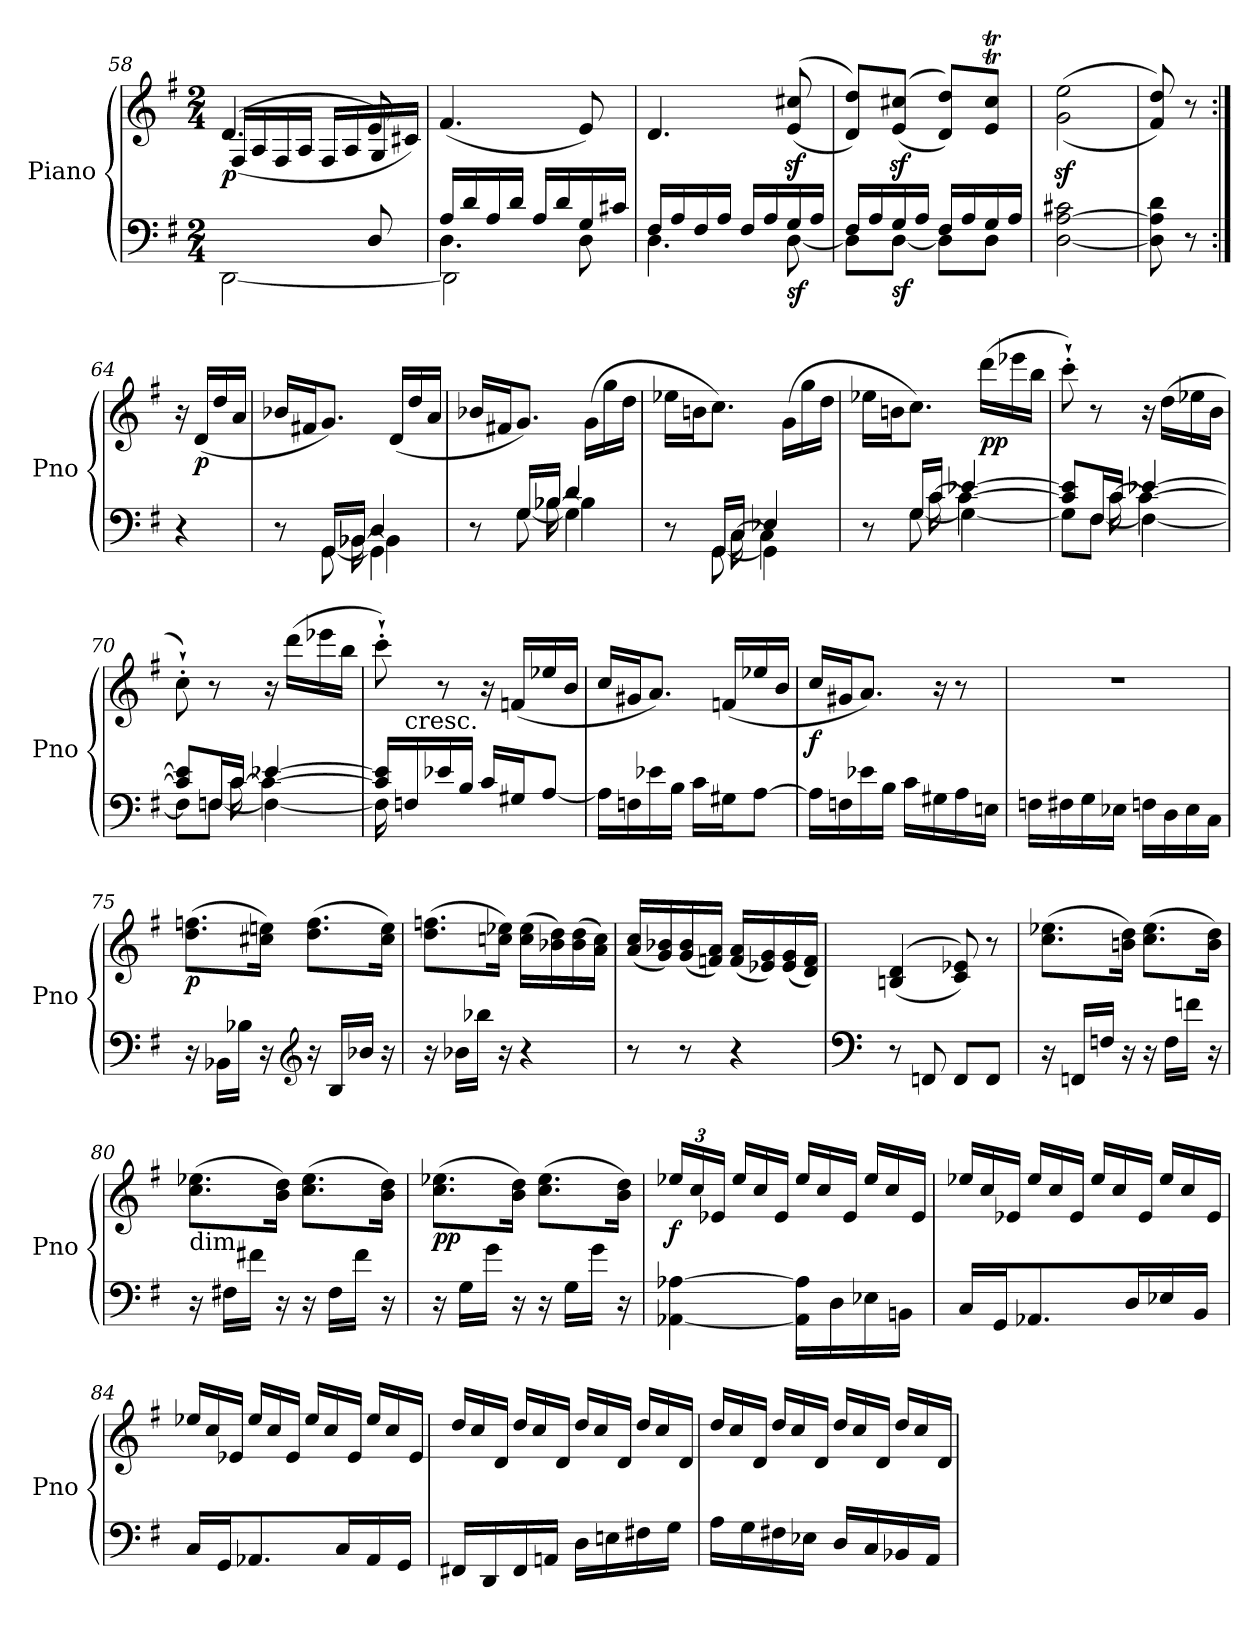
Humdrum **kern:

**kern	**kern	**dynam
*part1	*part1	*part1
*staff2	*staff1	*staff1/2
*I"Piano	*	*
*I'Pno	*	*
*clefF4	*clefG2	*
*k[f#]	*k[f#]	*
*G:	*G:	*
*M2/4	*M2/4	*
=58	=58	=58
*^	*^	*
!	!	!	!	!LO:DY:b
4.ryy	[2DD\	(>4.d/	(>16F#/LL	p
.	.	.	16A/	.
.	.	.	16F#/	.
.	.	.	16A/JJ	.
.	.	.	16F#/LL	.
.	.	.	16A/	.
8D/	.	8e/)	16G/	.
.	.	.	16c#X/JJ)	.
*	*	*v	*v	*
=59	=59	=59	=59
*	*^	*	*
16A/LL	4.D\	2DD\]	(<4.f#/	.
16d/	.	.	.	.
16A/	.	.	.	.
16d/JJ	.	.	.	.
16A/LL	.	.	.	.
16d/	.	.	.	.
16G/	8D\	.	8e/)	.
16c#X/JJ	.	.	.	.
*	*v	*v	*	*
!!LO:LB:g=z
=60	=60	=60	=60
16F#/LL	4.D\	4.d/	.
16A/	.	.	.
16F#/	.	.	.
16A/JJ	.	.	.
16F#/LL	.	.	.
16A/	.	.	.
!	!	!	!LO:DY:b=2
16G/	[8D\	(<(<8e/z< 8cc#X/z<	sf
16A/JJ	.	.	.
=61	=61	=61	=61
16F#/LL	8D\L]	8d/ 8dd/L))	.
16A/	.	.	.
!	!	!	!LO:DY:b=2
16G/	[8D\J	(>(>8e/z< 8cc#X/z<J	sf
16A/JJ	.	.	.
16F#/LL	8D\L]	8d/ 8dd/L))	.
16A/	.	.	.
16G/	8D\J	8e/T 8cc#/TJ	.
16A/JJ	.	.	.
*v	*v	*	*
=62	=62	=62
[2D\ [2A\ 2c#X\	(>(>2g\z< 2ee\z<	.
=63	=63	=63
8D\] 8A\] 8d\	8f#/ 8dd/))	.
8r	8r	.
=64:|!	=64:|!	=64:|!
4r	16r	.
!	!	!LO:DY:b
.	(>16d/LL	p
.	16dd/	.
.	16a/JJ	.
=65	=65	=65
*^	*	*
*	*^	*	*
8r	8ryy	8.ryy	16b-X/LL	.
.	.	.	16f#X/J	.
16GG/LL	[8GG\	.	8.g/J)	.
16BB-X/JJ	.	[16BB-\	.	.
4D/	4GG\]	4BB-\]	.	.
.	.	.	(<16d/LL	.
.	.	.	16dd/	.
.	.	.	16a/JJ	.
=66	=66	=66	=66	=66
8r	8ryy	8.ryy	16b-X/LL	.
.	.	.	16f#X/J	.
16G/LL	[8G\	.	8.g/J)	.
16B-X/JJ	.	[16B-\	.	.
4d/	4G\]	4B-\]	.	.
.	.	.	(>16g\LL	.
.	.	.	16gg\	.
.	.	.	16dd\JJ	.
!!LO:LB:g=z
=67	=67	=67	=67	=67
8r	8ryy	8.ryy	16ee-X\LL	.
.	.	.	16bn\J	.
16GG/LL	[8GG\	.	8.cc\J)	.
16C/JJ	.	[16C\	.	.
4E-X/	4GG\]	4C\]	.	.
.	.	.	(>16g\LL	.
.	.	.	16gg\	.
.	.	.	16dd\JJ	.
=68	=68	=68	=68	=68
8r	8ryy	8.ryy	16ee-X\LL	.
.	.	.	16bn\J	.
16G/LL	[8G\	.	8.cc\J)	.
16c/JJ	.	[16c\	.	.
[4e-X/	4G\_	4c\_	.	.
!	!	!	!	!LO:DY:b
.	.	.	(>16ddd\LL	pp
.	.	.	16eee-X\	.
.	.	.	16bb\JJ	.
=69	=69	=69	=69	=69
8c/] 8e-/]L	8G\L]	8.ryy	8ccc'`\)	.
16F#/L	[8F#\J	.	8r	.
16c/JJ	.	[16c\	.	.
[4e-X/	4F#\_	4c\_	16r	.
.	.	.	(>16dd\LL	.
.	.	.	16ee-X\	.
.	.	.	16b\JJ	.
=70	=70	=70	=70	=70
8c/] 8e-/]L	8F#\L]	8.ryy	8cc'`\)	.
16Fn/L	[8F\J	.	8r	.
16c/JJ	.	[16c\	.	.
[4e-X/	4F\_	4c\_	16r	.
.	.	.	(>16ddd\LL	.
.	.	.	16eee-X\	.
.	.	.	16bb\JJ	.
*	*v	*v	*	*
!!LO:PB:g=z
=71	=71	=71	=71
16c/] 16e-/]LL	16F\]	8ccc'`\)	.
!LO:TX:a:t=cresc.	!	!	!
16Fn/	4..ryy	.	.
16e-X/	.	8r	.
16B/JJ	.	.	.
16c/LL	.	16r	.
16G#X/J	.	(<16fn/LL	.
[8A/J	.	16ee-X/	.
.	.	16b/JJ	.
*v	*v	*	*
=72	=72	=72
16A\LL]	16cc/LL	.
16Fn\	16g#X/J	.
16e-X\	8.a/J)	.
16B\JJ	.	.
16c\LL	.	.
16G#X\J	(<16fn/LL	.
[8A\J	16ee-X/	.
.	16b/JJ	.
=73	=73	=73
!	!	!LO:DY:b
16A\LL]	16cc/LL	f
16Fn\	16g#X/J	.
16e-X\	8.a/J)	.
16B\JJ	.	.
16c\LL	.	.
16G#X\	16r	.
16A\	8r	.
16En\JJ	.	.
=74	=74	=74
16Fn\LL	2r	.
16F#X\	.	.
16G\	.	.
16E-X\JJ	.	.
16Fn\LL	.	.
16D\	.	.
16E-\	.	.
16C\JJ	.	.
!!LO:LB:g=z
=75	=75	=75
!	!	!LO:DY:b
16r	(>8.dd\ 8.ffn\L	p
16BB-X\LL	.	.
16B-X\JJ	.	.
16r	16cc#X\ 16een\Jk)	.
*clefG2	*	*
16r	(>8.dd\ 8.ff\L	.
16B-/LL	.	.
16b-X/JJ	.	.
16r	16cc#\ 16ee\Jk)	.
=76	=76	=76
16r	(>8.dd\ 8.ffn\L	.
16b-X\LL	.	.
16bb-X\JJ	.	.
16r	16ccn\ 16ee-X\Jk)	.
4r	(>16cc\ 16ee-\LL	.
.	16b-X\ 16dd\)	.
.	(>16b-\ 16dd\	.
.	16a\ 16cc\JJ)	.
=77	=77	=77
8r	(<16a/ 16cc/LL	.
.	16g/ 16b-X/)	.
8r	(<16g/ 16b-/	.
.	16fn/ 16a/JJ)	.
4r	(<16f/ 16a/LL	.
.	16e-X/ 16g/)	.
.	(<16e-/ 16g/	.
.	16d/ 16f/JJ)	.
=78	=78	=78
*clefF4	*	*
8r	(<(<4Bn/ 4d/	.
8FFn/	.	.
8FF/L	8c/ 8e-X/))	.
8FF/J	8r	.
!!LO:LB:g=z
=79	=79	=79
16r	(>8.cc\ 8.ee-X\L	.
16FFn/LL	.	.
16Fn/JJ	.	.
16r	16bn\ 16dd\Jk)	.
16r	(>8.cc\ 8.ee-\L	.
16F\LL	.	.
16fn\JJ	.	.
16r	16b\ 16dd\Jk)	.
=80	=80	=80
!	!LO:TX:b:t=dim.	!
16r	(>8.cc\ 8.ee-X\L	.
16F#X\LL	.	.
16f#X\JJ	.	.
16r	16b\ 16dd\Jk)	.
16r	(>8.cc\ 8.ee-\L	.
16F#\LL	.	.
16f#\JJ	.	.
16r	16b\ 16dd\Jk)	.
=81	=81	=81
!	!	!LO:DY:b
16r	(>8.cc\ 8.ee-X\L	pp
16G\LL	.	.
16g\JJ	.	.
16r	16b\ 16dd\Jk)	.
16r	(>8.cc\ 8.ee-\L	.
16G\LL	.	.
16g\JJ	.	.
16r	16b\ 16dd\Jk)	.
=82	=82	=82
*	*Xbrackettup	*
!	!	!LO:DY:b
[4AA-X\ [4A-X\	24ee-X/LL	f
.	24cc/	.
.	24e-X/JJ	.
*	*Xtuplet	*
.	24ee-/LL	.
.	24cc/	.
.	24e-/JJ	.
16AA-\] 16A-\]LL	24ee-/LL	.
.	24cc/	.
16D\	.	.
.	24e-/JJ	.
16E-X\	24ee-/LL	.
.	24cc/	.
16BBn\JJ	.	.
.	24e-/JJ	.
!!LO:LB:g=z
=83	=83	=83
16C/LL	24ee-X/LL	.
.	24cc/	.
16GG/J	.	.
.	24e-X/JJ	.
8.AA-X/	24ee-/LL	.
.	24cc/	.
.	24e-/JJ	.
.	24ee-/LL	.
.	24cc/	.
16D/L	.	.
.	24e-/JJ	.
16E-X/	24ee-/LL	.
.	24cc/	.
16BB/JJ	.	.
.	24e-/JJ	.
=84	=84	=84
16C/LL	24ee-X/LL	.
.	24cc/	.
16GG/J	.	.
.	24e-X/JJ	.
8.AA-X/	24ee-/LL	.
.	24cc/	.
.	24e-/JJ	.
.	24ee-/LL	.
.	24cc/	.
16C/L	.	.
.	24e-/JJ	.
16AA-/	24ee-/LL	.
.	24cc/	.
16GG/JJ	.	.
.	24e-/JJ	.
=85	=85	=85
16FF#X/LL	24dd/LL	.
.	24cc/	.
16DD/	.	.
.	24d/JJ	.
16FF#/	24dd/LL	.
.	24cc/	.
16AAn/JJ	.	.
.	24d/JJ	.
16D\LL	24dd/LL	.
.	24cc/	.
16En\	.	.
.	24d/JJ	.
16F#X\	24dd/LL	.
.	24cc/	.
16G\JJ	.	.
.	24d/JJ	.
!!LO:LB:g=z
=86	=86	=86
16A\LL	24dd/LL	.
.	24cc/	.
16G\	.	.
.	24d/JJ	.
16F#X\	24dd/LL	.
.	24cc/	.
16E-X\JJ	.	.
.	24d/JJ	.
16D/LL	24dd/LL	.
.	24cc/	.
16C/	.	.
.	24d/JJ	.
16BB-X/	24dd/LL	.
.	24cc/	.
16AA/JJ	.	.
.	24d/JJ	.
=	=	=
*-	*-	*-
